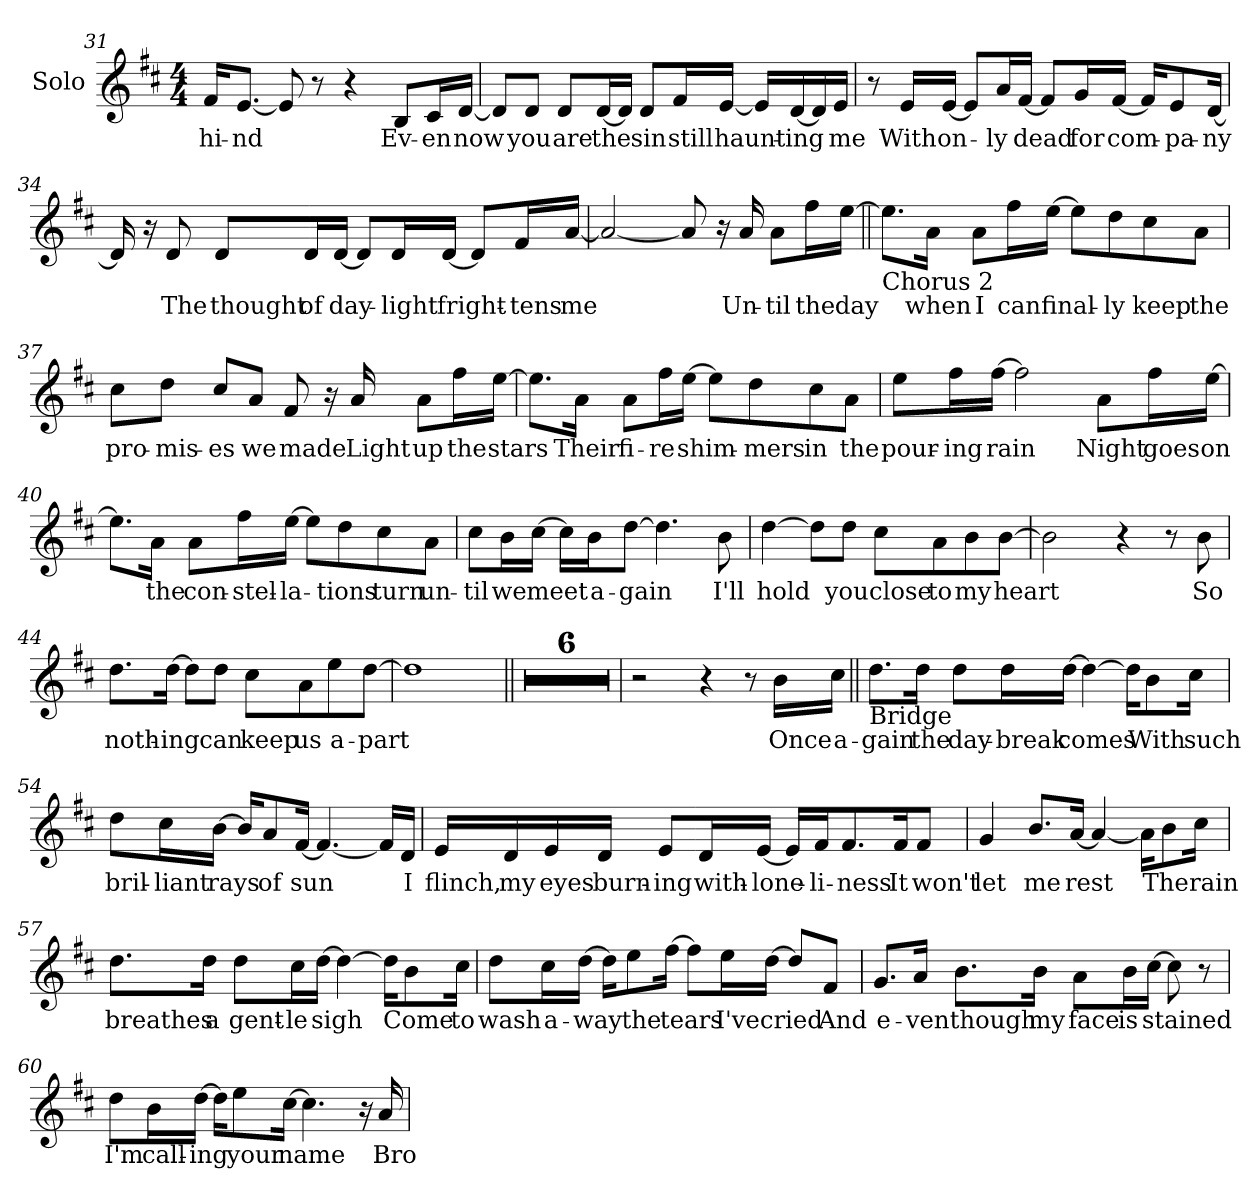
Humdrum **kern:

**kern	**text
*part1	*part1
*staff1	*staff1
*I"Solo	*
*I'Solo	*
*clefG2	*
*k[f#c#]	*
*b:	*
*M4/4	*
=31	=31
16f#/KL	-hi-
[8.e/J	-nd
8e/]	.
8r	.
4r	.
8B/L	Ev-
16c#/L	-en
[16d/JJ	now
=32	=32
8d/L]	.
8d/J	you
8d/L	are
[16d/L	the
16d/JJ]	.
8d/L	sin
16f#/L	still
[16e/JJ	haunt-
16e/LL]	.
[16d/	-ing
16d/]	.
16e/JJ	me
=33	=33
8r	.
16e/LL	With
[16e/JJ	on-
8e/L]	.
16a/L	-ly
[16f#/JJ	dead
8f#/L]	.
16g/L	for
[16f#/JJ	com-
16f#/KL]	.
8e/	-pa-
[16d/Jk	-ny
=34	=34
16d/]	.
16r	.
8d/	The
8d/L	thought
16d/L	of
[16d/JJ	day-
8d/L]	.
16d/L	-light
[16d/JJ	fright-
8d/L]	.
16f#/L	-tens
[16a/JJ	me
=35	=35
2a/_	.
8a/]	.
16r	.
16a/	Un-
8a\L	-til
16ff#\L	the
[16ee\JJ	day
=36||	=36||
!LO:TX:b:t=Chorus 2	!
8.ee\L]	.
16a\Jk	when
8a\L	I
16ff#\L	can
[16ee\JJ	final-
8ee\L]	.
8dd\	-ly
8cc#\	keep
8a\J	the
=37	=37
8cc#\L	pro-
8dd\J	-mis-
8cc#/L	-es
8a/J	we
8f#/	made
16r	.
16a/	Light
8a\L	up
16ff#\L	the
[16ee\JJ	stars
=38	=38
8.ee\L]	.
16a\Jk	Their
8a\L	fi-
16ff#\L	-re
[16ee\JJ	shim-
8ee\L]	.
8dd\	-mers
8cc#\	in
8a\J	the
=39	=39
8ee\L	pour-
16ff#\L	-ing
[16ff#\JJ	rain
2ff#\]	.
8a\L	Night
16ff#\L	goes
[16ee\JJ	on
=40	=40
8.ee\L]	.
16a\Jk	the
8a\L	con-
16ff#\L	-stel-
[16ee\JJ	-la-
8ee\L]	.
8dd\	-tions
8cc#\	turn
8a\J	un-
=41	=41
8cc#\L	-til
16b\L	we
[16cc#\JJ	meet
16cc#\LL]	.
16b\J	a-
[8dd\J	-gain
4.dd\]	.
8b\	I'll
=42	=42
[4dd\	hold
8dd\L]	.
8dd\J	you
8cc#\L	close
8a\	to
8b\	my
[8b\J	heart
=43	=43
2b\]	.
4r	.
8r	.
8b\	So
=44	=44
8.dd\L	noth-
[16dd\Jk	-ing
8dd\L]	.
8dd\J	can
8cc#\L	keep
8a\	us
8ee\	a-
[8dd\J	-part
=45	=45
1dd]	.
*MM80	*
=46||	=46||
1r	.
=47	=47
1r	.
=48	=48
1r	.
=49	=49
1r	.
=50	=50
1r	.
=51	=51
1r	.
=52	=52
2r	.
4r	.
8r	.
16b\LL	Once
16cc#\JJ	a-
=53||	=53||
*MM81	*
!LO:TX:b:t=Bridge	!
8.dd\L	-gain
16dd\Jk	the
8dd\L	day-
16dd\L	-break
[16dd\JJ	comes
4dd\_	.
16dd\KL]	.
8b\	With
16cc#\Jk	such
=54	=54
8dd\L	bril-
16cc#\L	-liant
[16b\JJ	rays
16b/KL]	.
8a/	of
[16f#/Jk	sun
4.f#/_	.
16f#/LL]	.
16d/JJ	I
=55	=55
16e/LL	flinch,
16d/	my
16e/	eyes
16d/JJ	burn-
8e/L	-ing
16d/L	with-
[16e/JJ	-lone-
16e/LL]	.
16f#/J	-li-
8.f#/	-ness
16f#/K	It
8f#/J	won't
=56	=56
4g/	let
8.b/L	me
[16a/Jk	rest
4a/_	.
16a\KL]	.
8b\	The
16cc#\Jk	rain
=57	=57
8.dd\L	breathes
16dd\Jk	a
8dd\L	gent-
16cc#\L	-le
[16dd\JJ	sigh
4dd\_	.
16dd\KL]	.
8b\	Come
16cc#\Jk	to
=58	=58
8dd\L	wash
16cc#\L	a-
[16dd\JJ	-way
16dd\KL]	.
8ee\	the
[16ff#\Jk	tears
8ff#\L]	.
16ee\L	I've
[16dd\JJ	cried
8dd/L]	.
8f#/J	And
=59	=59
8.g/L	e-
16a/Jk	-ven
8.b\L	though
16b\Jk	my
8a\L	face
16b\L	is
[16cc#\JJ	stained
8cc#\]	.
8r	.
=60	=60
8dd\L	I'm
16b\L	call-
[16dd\JJ	-ing
16dd\KL]	.
8ee\	your
[16cc#\Jk	name
4.cc#\]	.
16r	.
16a/	Bro-
=	=
*-	*-
